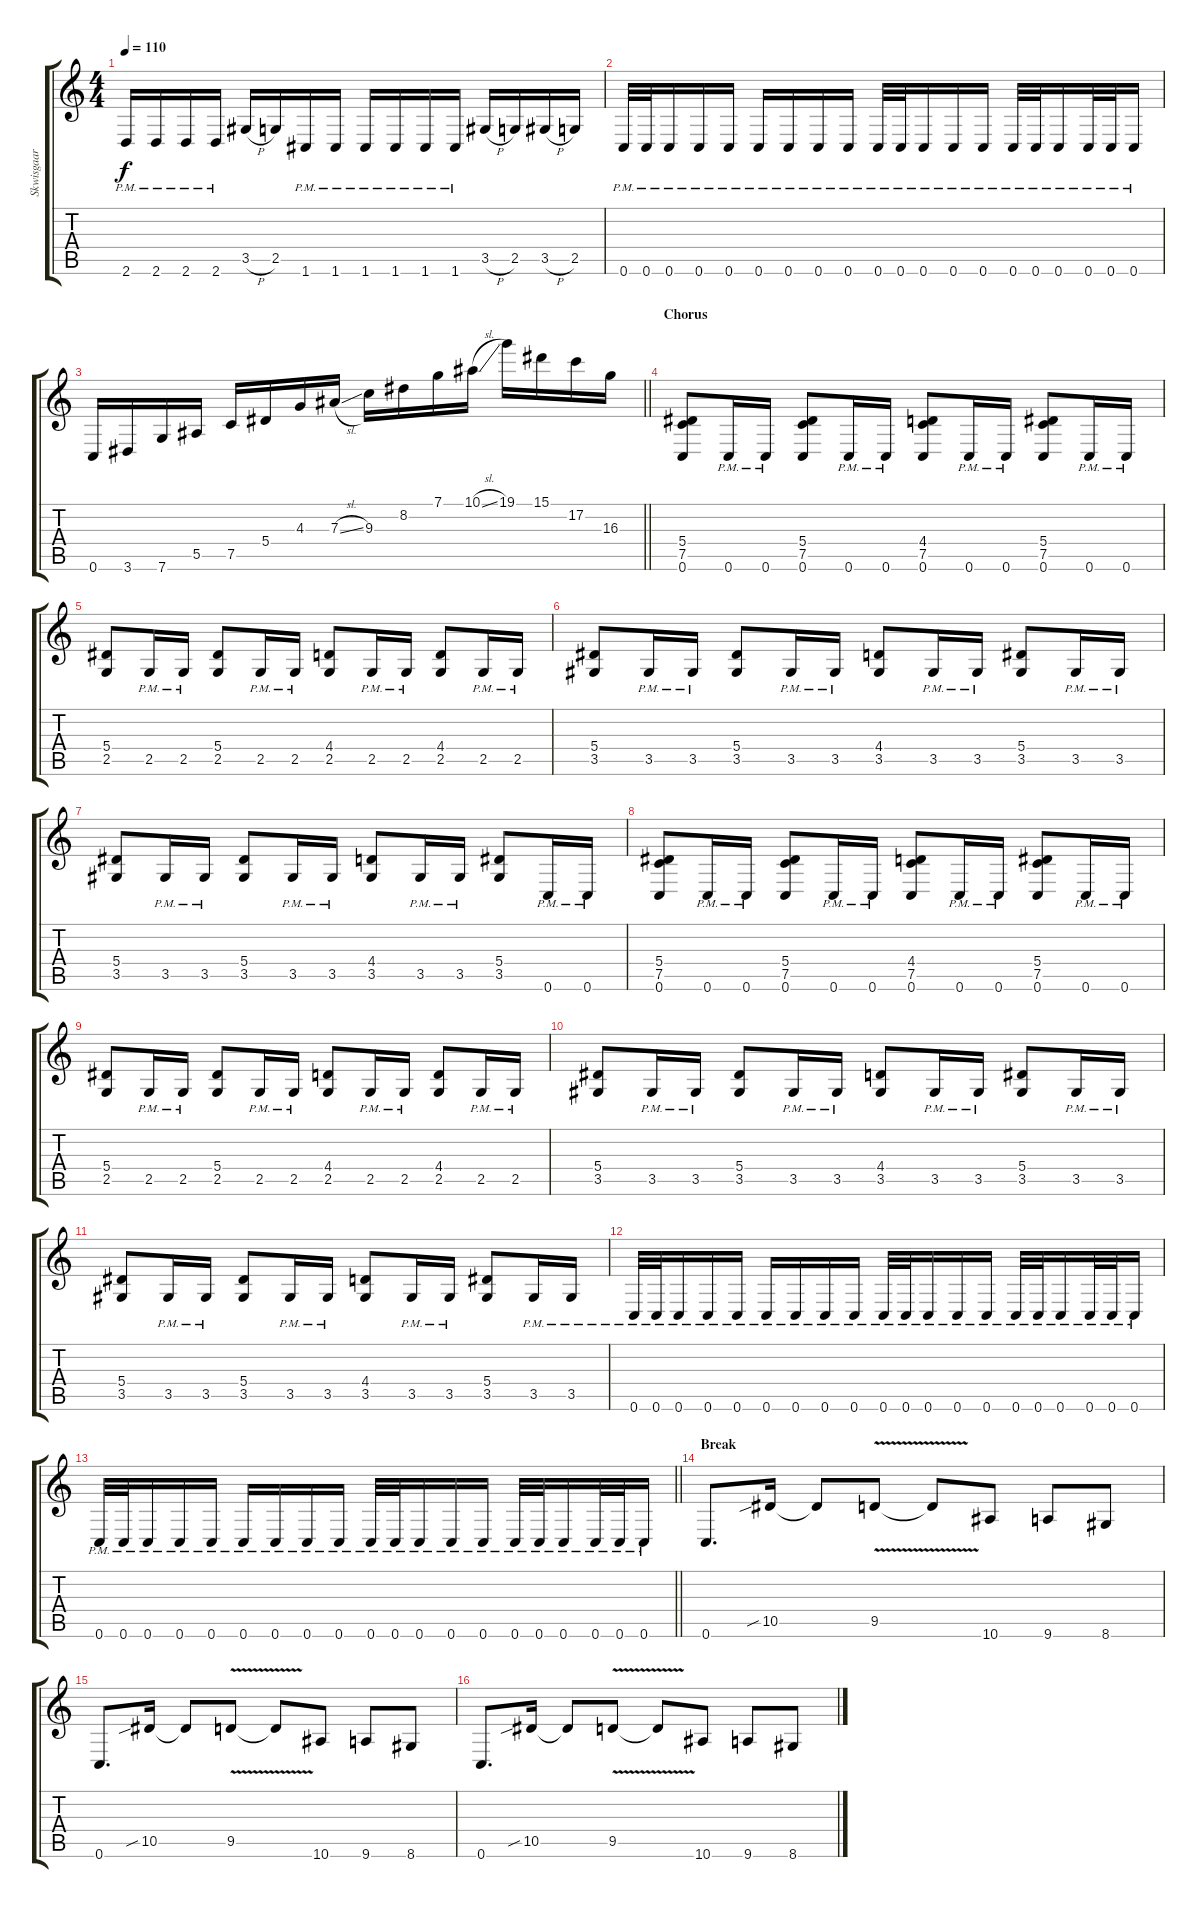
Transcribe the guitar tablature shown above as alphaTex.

\track ("Skwisgaar Skwigelf (Lead Guitar 1)" "Skwisgaar ") {instrument distortionguitar}
\staff {score tabs}
\tuning (C4 G3 Eb3 Bb2 F2 C2) {hide}
\ts (4 4)
\tempo 110
\clef g2
\ks c
2.6{pm}.16{dy f} 2.6{pm}.16 2.6{pm}.16 2.6{pm}.16 3.5{h}.16 2.5.16 1.6{pm}.16 1.6{pm}.16 1.6{pm}.16 1.6{pm}.16 1.6{pm}.16 1.6{pm}.16 3.5{h}.16 2.5.16 3.5{h}.16 2.5.16 |
0.6{pm}.32 0.6{pm}.32 0.6{pm}.16 0.6{pm}.16 0.6{pm}.16 0.6{pm}.16 0.6{pm}.16 0.6{pm}.16 0.6{pm}.16 0.6{pm}.32 0.6{pm}.32 0.6{pm}.16 0.6{pm}.16 0.6{pm}.16 0.6{pm}.32 0.6{pm}.32 0.6{pm}.16 0.6{pm}.32 0.6{pm}.32 0.6{pm}.16 |
\barLineRight lightlight
0.6.16 3.6.16 7.6.16 5.5.16 7.5.16 5.4.16 4.3.16 7.3{sl}.16 9.3.16 8.2.16 7.1.16 10.1{sl}.16 19.1.16 15.1.16 17.2.16 16.3.16 |
\section ("" "Chorus")
(5.4 7.5 0.6).8 0.6{pm}.16 0.6{pm}.16 (5.4 7.5 0.6).8 0.6{pm}.16 0.6{pm}.16 (4.4 7.5 0.6).8 0.6{pm}.16 0.6{pm}.16 (5.4 7.5 0.6).8 0.6{pm}.16 0.6{pm}.16 |
(5.4 2.5).8 2.5{pm}.16 2.5{pm}.16 (5.4 2.5).8 2.5{pm}.16 2.5{pm}.16 (4.4 2.5).8 2.5{pm}.16 2.5{pm}.16 (4.4 2.5).8 2.5{pm}.16 2.5{pm}.16 |
(5.4 3.5).8 3.5{pm}.16 3.5{pm}.16 (5.4 3.5).8 3.5{pm}.16 3.5{pm}.16 (4.4 3.5).8 3.5{pm}.16 3.5{pm}.16 (5.4 3.5).8 3.5{pm}.16 3.5{pm}.16 |
(5.4 3.5).8 3.5{pm}.16 3.5{pm}.16 (5.4 3.5).8 3.5{pm}.16 3.5{pm}.16 (4.4 3.5).8 3.5{pm}.16 3.5{pm}.16 (5.4 3.5).8 0.6{pm}.16 0.6{pm}.16 |
(5.4 7.5 0.6).8 0.6{pm}.16 0.6{pm}.16 (5.4 7.5 0.6).8 0.6{pm}.16 0.6{pm}.16 (4.4 7.5 0.6).8 0.6{pm}.16 0.6{pm}.16 (5.4 7.5 0.6).8 0.6{pm}.16 0.6{pm}.16 |
(5.4 2.5).8 2.5{pm}.16 2.5{pm}.16 (5.4 2.5).8 2.5{pm}.16 2.5{pm}.16 (4.4 2.5).8 2.5{pm}.16 2.5{pm}.16 (4.4 2.5).8 2.5{pm}.16 2.5{pm}.16 |
(5.4 3.5).8 3.5{pm}.16 3.5{pm}.16 (5.4 3.5).8 3.5{pm}.16 3.5{pm}.16 (4.4 3.5).8 3.5{pm}.16 3.5{pm}.16 (5.4 3.5).8 3.5{pm}.16 3.5{pm}.16 |
(5.4 3.5).8 3.5{pm}.16 3.5{pm}.16 (5.4 3.5).8 3.5{pm}.16 3.5{pm}.16 (4.4 3.5).8 3.5{pm}.16 3.5{pm}.16 (5.4 3.5).8 3.5{pm}.16 3.5{pm}.16 |
0.6{pm}.32 0.6{pm}.32 0.6{pm}.16 0.6{pm}.16 0.6{pm}.16 0.6{pm}.16 0.6{pm}.16 0.6{pm}.16 0.6{pm}.16 0.6{pm}.32 0.6{pm}.32 0.6{pm}.16 0.6{pm}.16 0.6{pm}.16 0.6{pm}.32 0.6{pm}.32 0.6{pm}.16 0.6{pm}.32 0.6{pm}.32 0.6{pm}.16 |
\barLineRight lightlight
0.6{pm}.32 0.6{pm}.32 0.6{pm}.16 0.6{pm}.16 0.6{pm}.16 0.6{pm}.16 0.6{pm}.16 0.6{pm}.16 0.6{pm}.16 0.6{pm}.32 0.6{pm}.32 0.6{pm}.16 0.6{pm}.16 0.6{pm}.16 0.6{pm}.32 0.6{pm}.32 0.6{pm}.16 0.6{pm}.32 0.6{pm}.32 0.6{pm}.16 |
\section ("" "Break")
0.6.8{d} 10.5{sib}.16 10.5{t}.8 9.5{v}.8 9.5{t}.8 10.6.8 9.6.8 8.6.8 |
0.6.8{d} 10.5{sib}.16 10.5{t}.8 9.5{v}.8 9.5{t}.8 10.6.8 9.6.8 8.6.8 |
0.6.8{d} 10.5{sib}.16 10.5{t}.8 9.5{v}.8 9.5{t}.8 10.6.8 9.6.8 8.6.8
